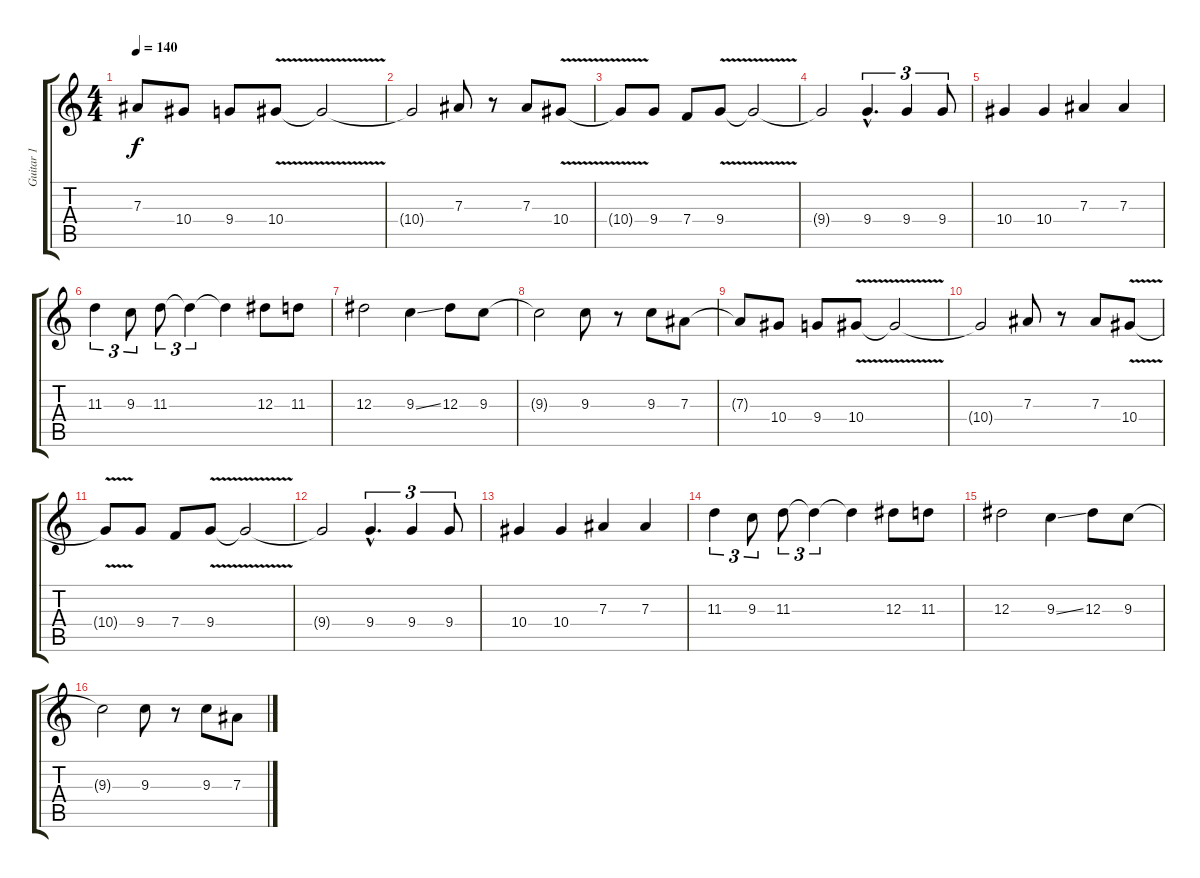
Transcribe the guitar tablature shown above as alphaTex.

\track ("Guitar 1" "Guitar 1") {instrument overdrivenguitar}
\staff {score tabs}
\tuning (C4 G3 Eb3 Bb2 F2 C2) {hide}
\ts (4 4)
\tempo 140
\clef g2
\ks c
7.3{t}.8{dy f} 10.4.8 9.4.8 10.4{v}.8 10.4{t}.2 |
10.4{t}.2 7.3.8 r.8 7.3.8 10.4{v}.8 |
10.4{t}.8 9.4.8 7.4.8 9.4{v}.8 9.4{t}.2 |
9.4{t}.2 9.4{hac}.4{d tu (3 2)} 9.4.4{tu (3 2)} 9.4.8{tu (3 2)} |
10.4.4 10.4.4 7.3.4 7.3.4 |
11.3.4{tu (3 2)} 9.3.8{tu (3 2)} 11.3.8{tu (3 2)} 11.3{t}.4{tu (3 2)} 11.3{t}.4 12.3.8 11.3.8 |
12.3.2 9.3{ss}.4 12.3.8 9.3.8 |
9.3{t}.2 9.3.8 r.8 9.3.8 7.3.8 |
7.3{t}.8 10.4.8 9.4.8 10.4{v}.8 10.4{t}.2 |
10.4{t}.2 7.3.8 r.8 7.3.8 10.4{v}.8 |
10.4{t}.8 9.4.8 7.4.8 9.4{v}.8 9.4{t}.2 |
9.4{t}.2 9.4{hac}.4{d tu (3 2)} 9.4.4{tu (3 2)} 9.4.8{tu (3 2)} |
10.4.4 10.4.4 7.3.4 7.3.4 |
11.3.4{tu (3 2)} 9.3.8{tu (3 2)} 11.3.8{tu (3 2)} 11.3{t}.4{tu (3 2)} 11.3{t}.4 12.3.8 11.3.8 |
12.3.2 9.3{ss}.4 12.3.8 9.3.8 |
9.3{t}.2 9.3.8 r.8 9.3.8 7.3.8
